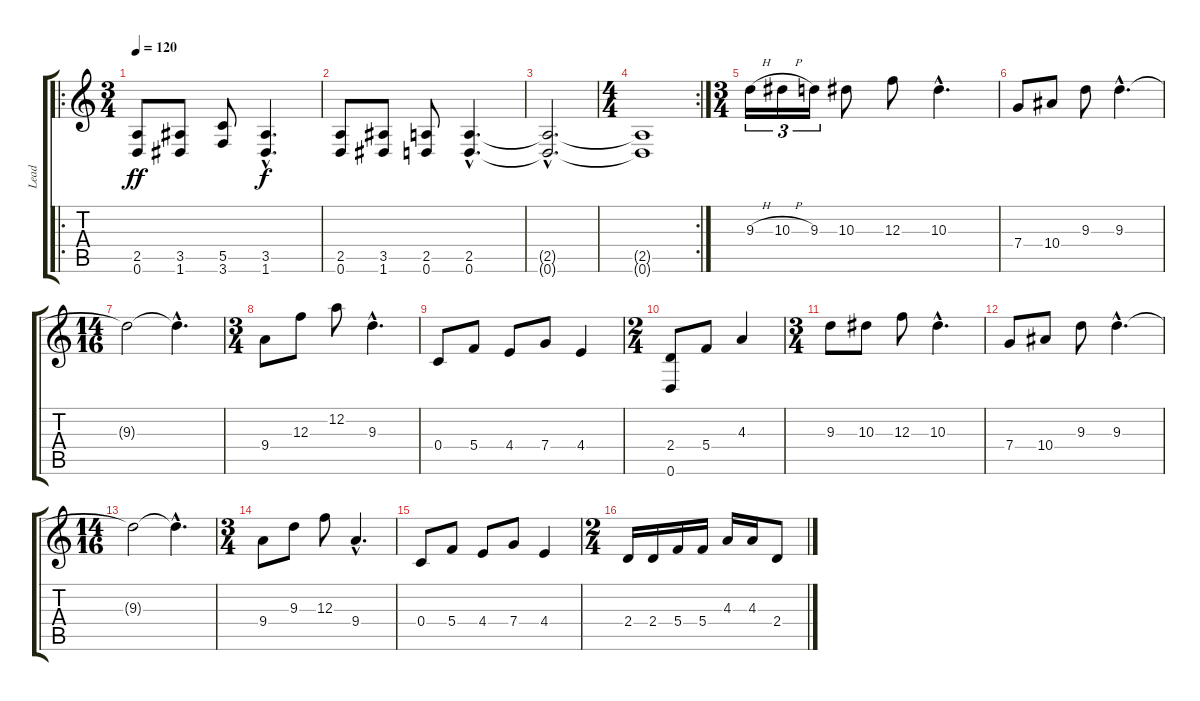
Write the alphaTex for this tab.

\track ("Lead" "Lead") {instrument distortionguitar}
\staff {score tabs}
\tuning (D4 A3 F3 C3 G2 D2) {hide}
\ro
\ts (3 4)
\tempo 120
\clef g2
\ks c
(2.5 0.6).8{dy ff instrument distortionguitar} (3.5 1.6).8 (5.5 3.6).8 (3.5{hac} 1.6{hac}).4{d dy f} |
(2.5 0.6).8 (3.5 1.6).8 (2.5 0.6).8 (2.5{hac} 0.6{hac}).4{d} |
(2.5{hac t} 0.6{hac t}).2{d} |
\rc 2
\ts (4 4)
(2.5{t} 0.6{t}).1 |
\ts (3 4)
9.3{h}.16{tu (3 2)} 10.3{h}.16{tu (3 2)} 9.3.16{tu (3 2)} 10.3.8 12.3.8 10.3{hac}.4{d} |
7.4.8 10.4.8 9.3.8 9.3{hac}.4{d} |
\ts (14 16)
9.3{t}.2 9.3{hac t}.4{d} |
\ts (3 4)
9.4.8 12.3.8 12.2.8 9.3{hac}.4{d} |
0.4.8 5.4.8 4.4.8 7.4.8 4.4.4 |
\ts (2 4)
(2.4 0.6).8 5.4.8 4.3.4 |
\ts (3 4)
9.3.8 10.3.8 12.3.8 10.3{hac}.4{d} |
7.4.8 10.4.8 9.3.8 9.3{hac}.4{d} |
\ts (14 16)
9.3{t}.2 9.3{hac t}.4{d} |
\ts (3 4)
9.4.8 9.3.8 12.3.8 9.4{hac}.4{d} |
0.4.8 5.4.8 4.4.8 7.4.8 4.4.4 |
\ts (2 4)
2.4.16 2.4.16 5.4.16 5.4.16 4.3.16 4.3.16 2.4.8
